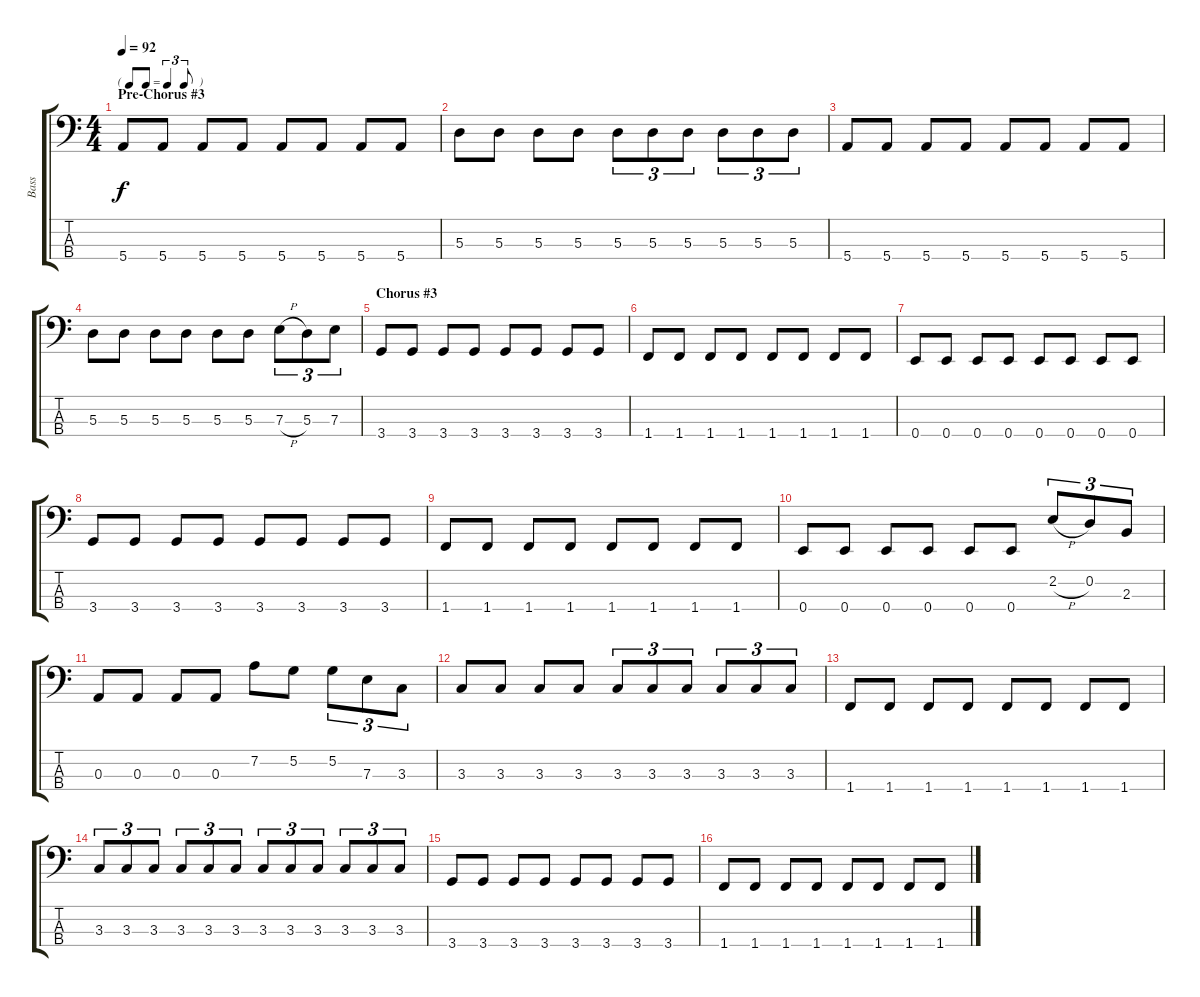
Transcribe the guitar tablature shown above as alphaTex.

\track ("Bass" "Bass") {instrument acousticguitarnylon}
\staff {score tabs}
\tuning (G2 D2 A1 E1) {hide}
\ts (4 4)
\tf triplet8th
\section ("" "Pre-Chorus #3")
\tempo 92
\clef f4
\ks c
5.4.8{dy f} 5.4.8 5.4.8 5.4.8 5.4.8 5.4.8 5.4.8 5.4.8 |
5.3.8 5.3.8 5.3.8 5.3.8 5.3.8{tu (3 2)} 5.3.8{tu (3 2)} 5.3.8{tu (3 2)} 5.3.8{tu (3 2)} 5.3.8{tu (3 2)} 5.3.8{tu (3 2)} |
5.4.8 5.4.8 5.4.8 5.4.8 5.4.8 5.4.8 5.4.8 5.4.8 |
5.3.8 5.3.8 5.3.8 5.3.8 5.3.8 5.3.8 7.3{h}.8{tu (3 2)} 5.3.8{tu (3 2)} 7.3.8{tu (3 2)} |
\section ("" "Chorus #3")
3.4.8 3.4.8 3.4.8 3.4.8 3.4.8 3.4.8 3.4.8 3.4.8 |
1.4.8 1.4.8 1.4.8 1.4.8 1.4.8 1.4.8 1.4.8 1.4.8 |
0.4.8 0.4.8 0.4.8 0.4.8 0.4.8 0.4.8 0.4.8 0.4.8 |
3.4.8 3.4.8 3.4.8 3.4.8 3.4.8 3.4.8 3.4.8 3.4.8 |
1.4.8 1.4.8 1.4.8 1.4.8 1.4.8 1.4.8 1.4.8 1.4.8 |
0.4.8 0.4.8 0.4.8 0.4.8 0.4.8 0.4.8 2.2{h}.8{tu (3 2)} 0.2.8{tu (3 2)} 2.3.8{tu (3 2)} |
0.3.8 0.3.8 0.3.8 0.3.8 7.2.8 5.2.8 5.2.8{tu (3 2)} 7.3.8{tu (3 2)} 3.3.8{tu (3 2)} |
3.3.8 3.3.8 3.3.8 3.3.8 3.3.8{tu (3 2)} 3.3.8{tu (3 2)} 3.3.8{tu (3 2)} 3.3.8{tu (3 2)} 3.3.8{tu (3 2)} 3.3.8{tu (3 2)} |
1.4.8 1.4.8 1.4.8 1.4.8 1.4.8 1.4.8 1.4.8 1.4.8 |
3.3.8{tu (3 2)} 3.3.8{tu (3 2)} 3.3.8{tu (3 2)} 3.3.8{tu (3 2)} 3.3.8{tu (3 2)} 3.3.8{tu (3 2)} 3.3.8{tu (3 2)} 3.3.8{tu (3 2)} 3.3.8{tu (3 2)} 3.3.8{tu (3 2)} 3.3.8{tu (3 2)} 3.3.8{tu (3 2)} |
3.4.8 3.4.8 3.4.8 3.4.8 3.4.8 3.4.8 3.4.8 3.4.8 |
1.4.8 1.4.8 1.4.8 1.4.8 1.4.8 1.4.8 1.4.8 1.4.8
